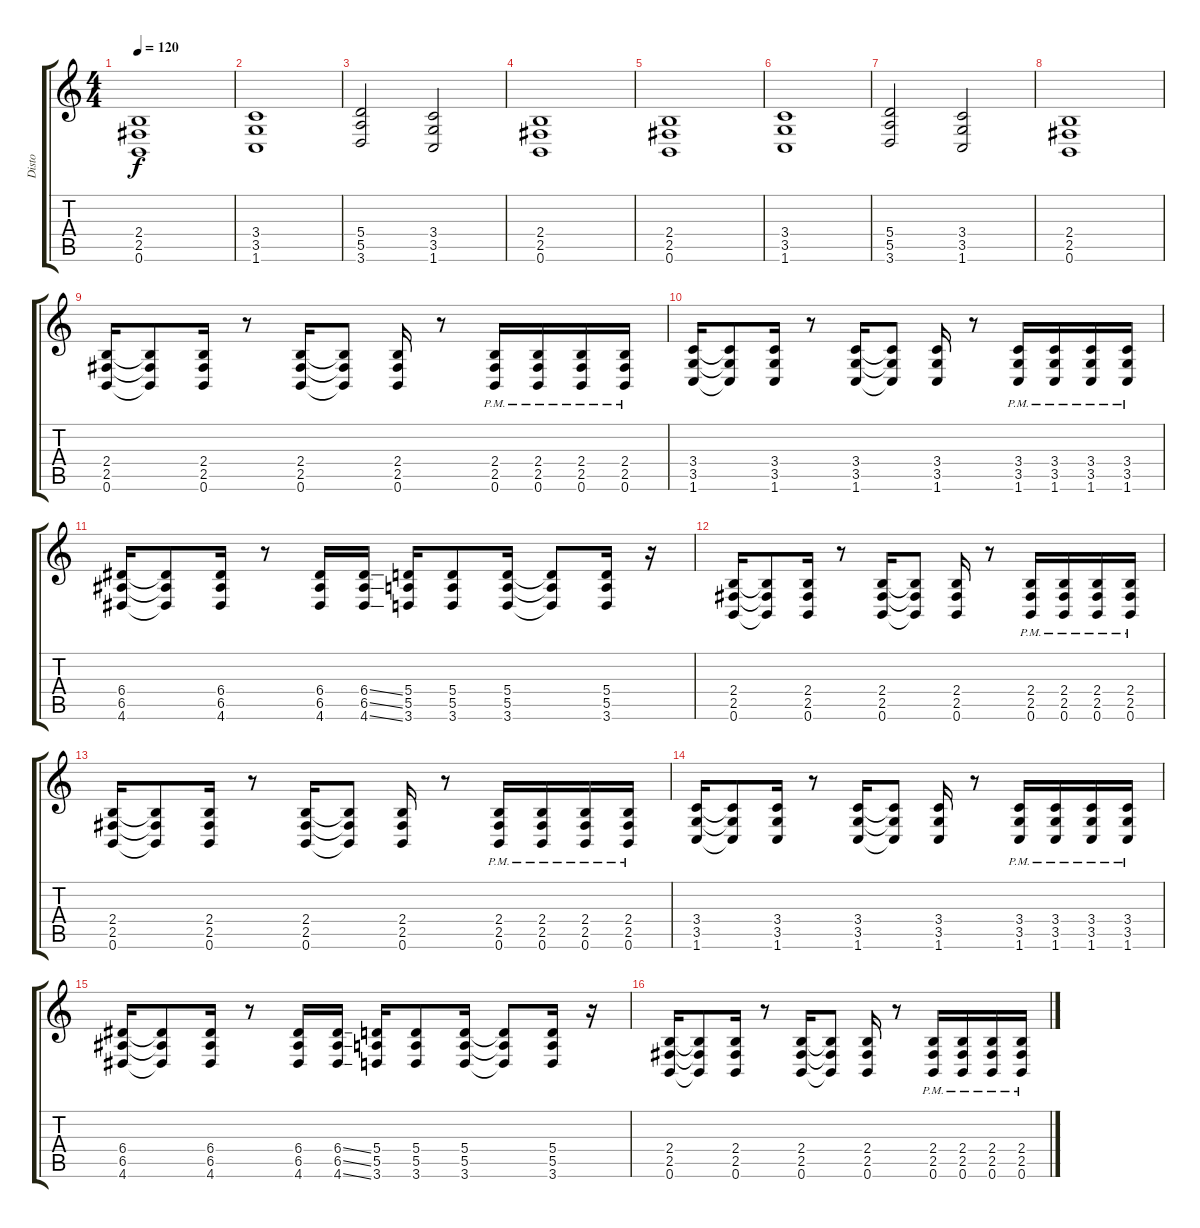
\track ("Disto" "Disto") {instrument distortionguitar}
\staff {score tabs}
\tuning (B3 Gb3 D3 A2 E2 B1) {hide}
\ts (4 4)
\tempo 120
\clef g2
\ks c
(2.4 2.5 0.6).1{dy f instrument distortionguitar} |
(3.4 3.5 1.6).1 |
(5.4 5.5 3.6).2 (3.4 3.5 1.6).2 |
(2.4 2.5 0.6).1 |
(2.4 2.5 0.6).1 |
(3.4 3.5 1.6).1 |
(5.4 5.5 3.6).2 (3.4 3.5 1.6).2 |
(2.4 2.5 0.6).1 |
(2.4 2.5 0.6).16 (2.4{t} 2.5{t} 0.6{t}).8 (2.4 2.5 0.6).16 r.8 (2.4 2.5 0.6).16 (2.4{t} 2.5{t} 0.6{t}).8 (2.4 2.5 0.6).16 r.8 (2.4{pm} 2.5{pm} 0.6{pm}).16 (2.4{pm} 2.5{pm} 0.6{pm}).16 (2.4{pm} 2.5{pm} 0.6{pm}).16 (2.4{pm} 2.5{pm} 0.6{pm}).16 |
(3.4 3.5 1.6).16 (3.4{t} 3.5{t} 1.6{t}).8 (3.4 3.5 1.6).16 r.8 (3.4 3.5 1.6).16 (3.4{t} 3.5{t} 1.6{t}).8 (3.4 3.5 1.6).16 r.8 (3.4{pm} 3.5{pm} 1.6{pm}).16 (3.4{pm} 3.5{pm} 1.6{pm}).16 (3.4{pm} 3.5{pm} 1.6{pm}).16 (3.4{pm} 3.5{pm} 1.6{pm}).16 |
(6.4 6.5 4.6).16 (6.4{t} 6.5{t} 4.6{t}).8 (6.4 6.5 4.6).16 r.8 (6.4 6.5 4.6).16 (6.4{ss} 6.5{ss} 4.6{ss}).16 (5.4 5.5 3.6).16 (5.4 5.5 3.6).8 (5.4 5.5 3.6).16 (5.4{t} 5.5{t} 3.6{t}).8 (5.4 5.5 3.6).16 r.16 |
(2.4 2.5 0.6).16 (2.4{t} 2.5{t} 0.6{t}).8 (2.4 2.5 0.6).16 r.8 (2.4 2.5 0.6).16 (2.4{t} 2.5{t} 0.6{t}).8 (2.4 2.5 0.6).16 r.8 (2.4{pm} 2.5{pm} 0.6{pm}).16 (2.4{pm} 2.5{pm} 0.6{pm}).16 (2.4{pm} 2.5{pm} 0.6{pm}).16 (2.4{pm} 2.5{pm} 0.6{pm}).16 |
(2.4 2.5 0.6).16 (2.4{t} 2.5{t} 0.6{t}).8 (2.4 2.5 0.6).16 r.8 (2.4 2.5 0.6).16 (2.4{t} 2.5{t} 0.6{t}).8 (2.4 2.5 0.6).16 r.8 (2.4{pm} 2.5{pm} 0.6{pm}).16 (2.4{pm} 2.5{pm} 0.6{pm}).16 (2.4{pm} 2.5{pm} 0.6{pm}).16 (2.4{pm} 2.5{pm} 0.6{pm}).16 |
(3.4 3.5 1.6).16 (3.4{t} 3.5{t} 1.6{t}).8 (3.4 3.5 1.6).16 r.8 (3.4 3.5 1.6).16 (3.4{t} 3.5{t} 1.6{t}).8 (3.4 3.5 1.6).16 r.8 (3.4{pm} 3.5{pm} 1.6{pm}).16 (3.4{pm} 3.5{pm} 1.6{pm}).16 (3.4{pm} 3.5{pm} 1.6{pm}).16 (3.4{pm} 3.5{pm} 1.6{pm}).16 |
(6.4 6.5 4.6).16 (6.4{t} 6.5{t} 4.6{t}).8 (6.4 6.5 4.6).16 r.8 (6.4 6.5 4.6).16 (6.4{ss} 6.5{ss} 4.6{ss}).16 (5.4 5.5 3.6).16 (5.4 5.5 3.6).8 (5.4 5.5 3.6).16 (5.4{t} 5.5{t} 3.6{t}).8 (5.4 5.5 3.6).16 r.16 |
(2.4 2.5 0.6).16 (2.4{t} 2.5{t} 0.6{t}).8 (2.4 2.5 0.6).16 r.8 (2.4 2.5 0.6).16 (2.4{t} 2.5{t} 0.6{t}).8 (2.4 2.5 0.6).16 r.8 (2.4{pm} 2.5{pm} 0.6{pm}).16 (2.4{pm} 2.5{pm} 0.6{pm}).16 (2.4{pm} 2.5{pm} 0.6{pm}).16 (2.4{pm} 2.5{pm} 0.6{pm}).16
